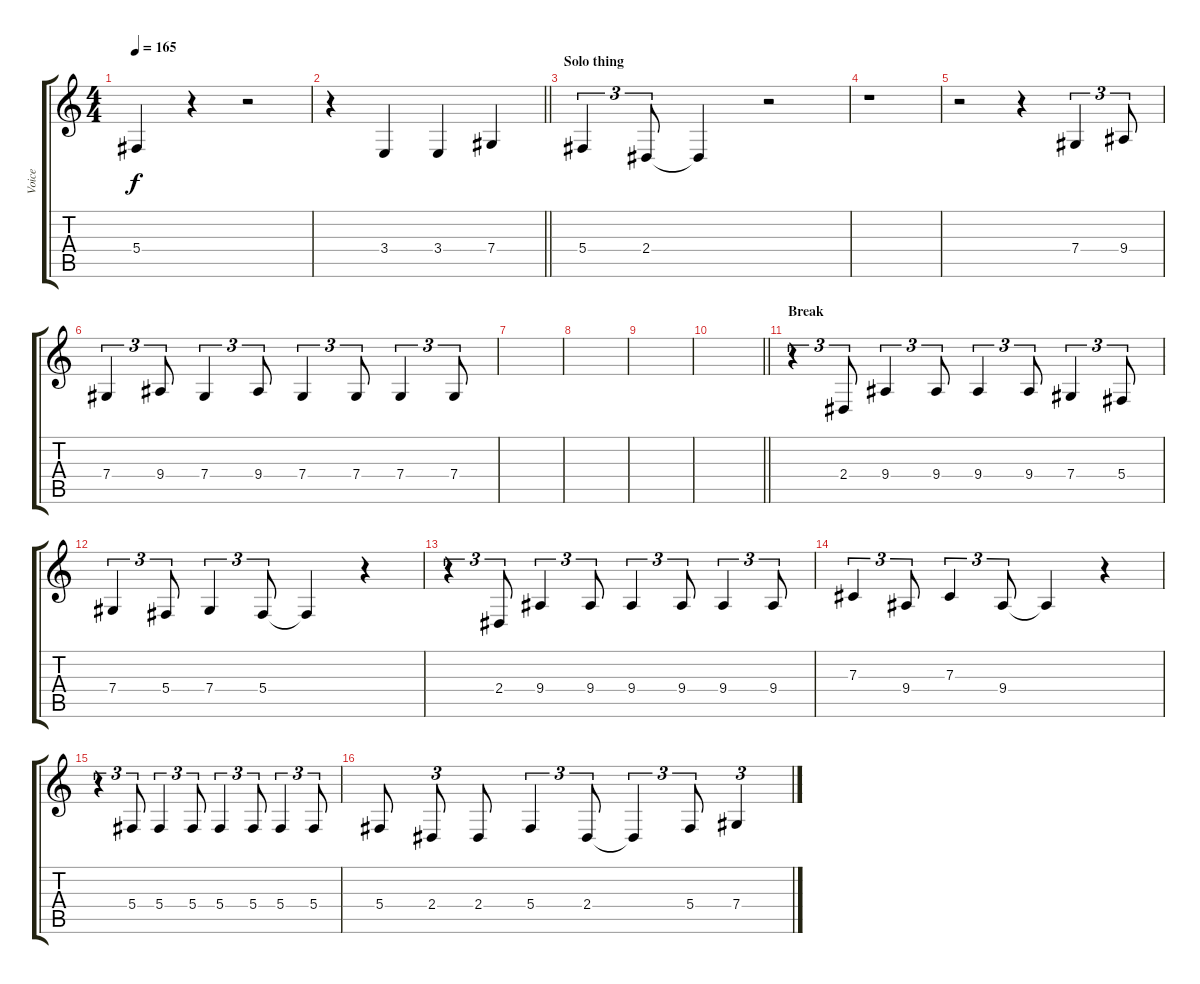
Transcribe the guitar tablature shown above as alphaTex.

\track ("Voice" "Voice") {instrument electricpiano1}
\staff {score tabs}
\tuning (Eb4 Bb3 Gb3 Db3 Ab2 Eb2) {hide}
\ts (4 4)
\tempo 165
\clef g2
\ks c
5.4.4{dy f} r.4 r.2 |
\barLineRight lightlight
r.4 3.4.4 3.4.4 7.4.4 |
\section ("" "Solo thing")
5.4.4{tu (3 2)} 2.4.8{tu (3 2)} 2.4{t}.4 r.2 |
r.1 |
r.2 r.4 7.4.4{tu (3 2)} 9.4.8{tu (3 2)} |
7.4.4{tu (3 2)} 9.4.8{tu (3 2)} 7.4.4{tu (3 2)} 9.4.8{tu (3 2)} 7.4.4{tu (3 2)} 7.4.8{tu (3 2)} 7.4.4{tu (3 2)} 7.4.8{tu (3 2)} |
|
|
|
\barLineRight lightlight
|
\section ("" "Break")
r.4{tu (3 2)} 2.4.8{tu (3 2)} 9.4.4{tu (3 2)} 9.4.8{tu (3 2)} 9.4.4{tu (3 2)} 9.4.8{tu (3 2)} 7.4.4{tu (3 2)} 5.4.8{tu (3 2)} |
7.4.4{tu (3 2)} 5.4.8{tu (3 2)} 7.4.4{tu (3 2)} 5.4.8{tu (3 2)} 5.4{t}.4 r.4 |
r.4{tu (3 2)} 2.4.8{tu (3 2)} 9.4.4{tu (3 2)} 9.4.8{tu (3 2)} 9.4.4{tu (3 2)} 9.4.8{tu (3 2)} 9.4.4{tu (3 2)} 9.4.8{tu (3 2)} |
7.3.4{tu (3 2)} 9.4.8{tu (3 2)} 7.3.4{tu (3 2)} 9.4.8{tu (3 2)} 9.4{t}.4 r.4 |
r.4{tu (3 2)} 5.4.8{tu (3 2)} 5.4.4{tu (3 2)} 5.4.8{tu (3 2)} 5.4.4{tu (3 2)} 5.4.8{tu (3 2)} 5.4.4{tu (3 2)} 5.4.8{tu (3 2)} |
5.4.8 2.4.8{tu (3 2)} 2.4.8 5.4.4{tu (3 2)} 2.4.8{tu (3 2)} 2.4{t}.4{tu (3 2)} 5.4.8{tu (3 2)} 7.4.4{tu (3 2)}
